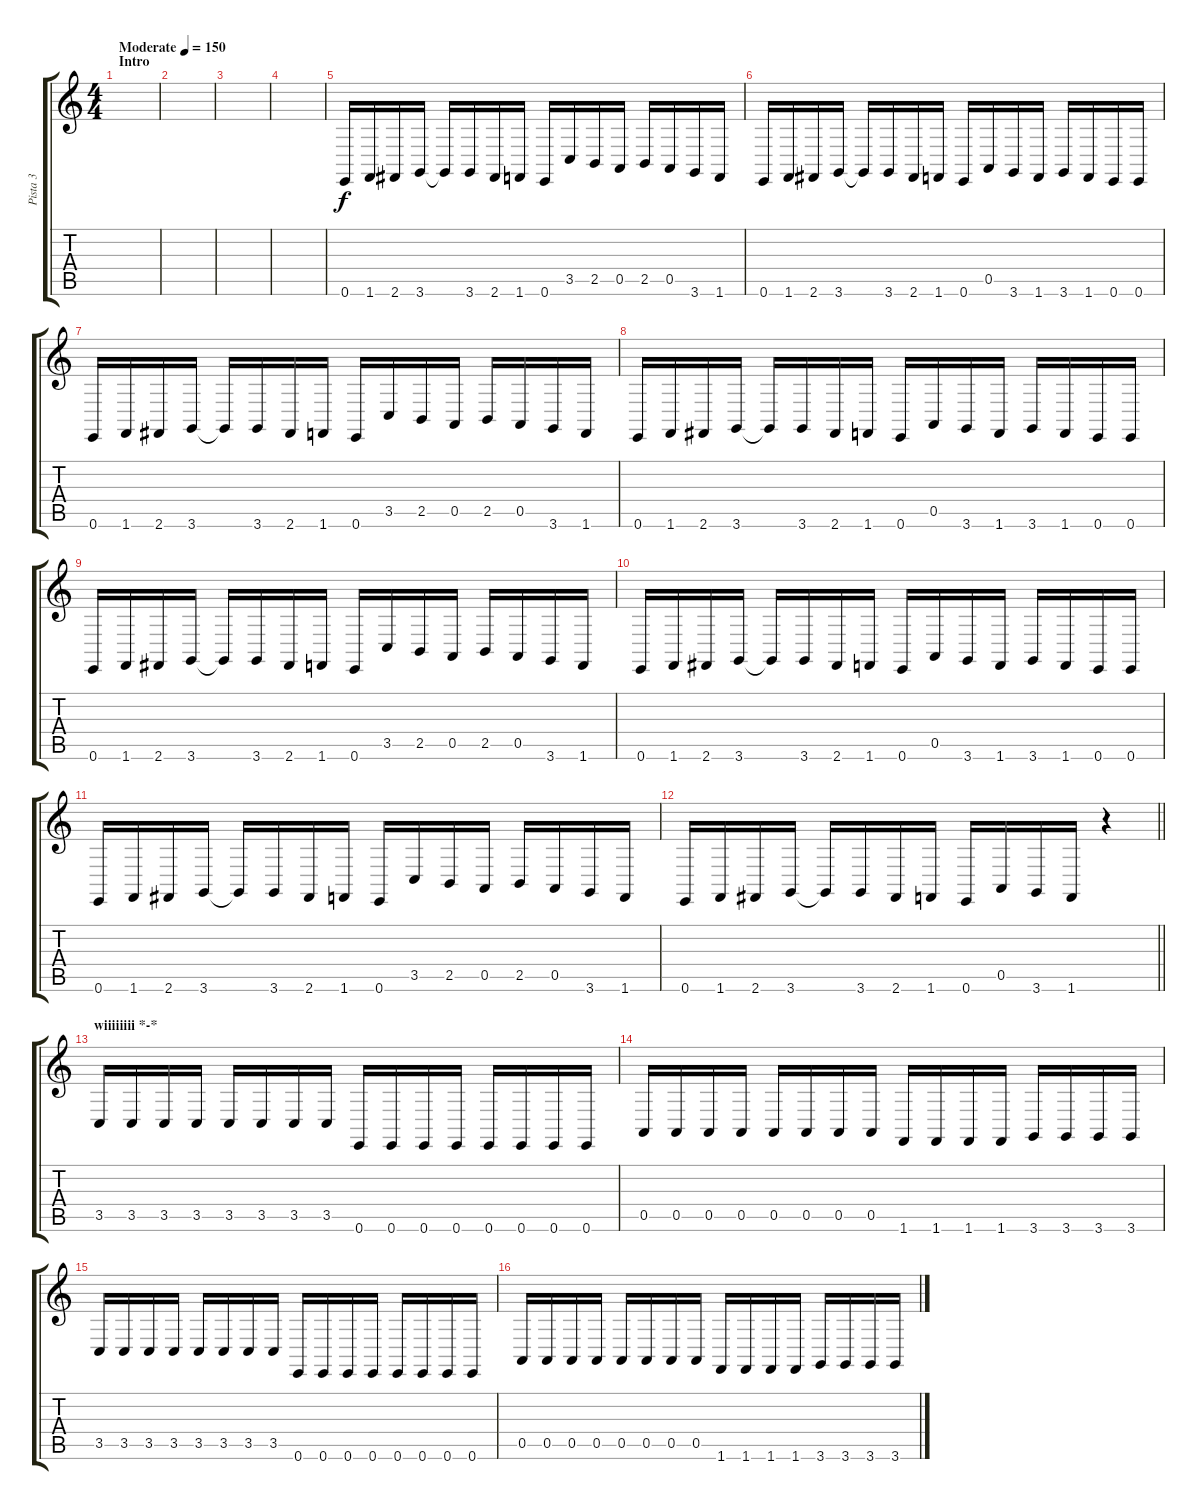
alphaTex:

\track ("Pista 3" "Pista 3") {instrument lead2sawtooth}
\staff {score tabs}
\tuning (E4 B3 G3 D3 A2 E2) {hide}
\ts (4 4)
\section ("" "Intro")
\tempo (150 "Moderate")
\clef g2
\ks c
|
|
|
|
0.6.16 1.6.16 2.6.16 3.6.16 3.6{t}.16 3.6.16 2.6.16 1.6.16 0.6.16 3.5.16 2.5.16 0.5.16 2.5.16 0.5.16 3.6.16 1.6.16 |
0.6.16 1.6.16 2.6.16 3.6.16 3.6{t}.16 3.6.16 2.6.16 1.6.16 0.6.16 0.5.16 3.6.16 1.6.16 3.6.16 1.6.16 0.6.16 0.6.16 |
0.6.16 1.6.16 2.6.16 3.6.16 3.6{t}.16 3.6.16 2.6.16 1.6.16 0.6.16 3.5.16 2.5.16 0.5.16 2.5.16 0.5.16 3.6.16 1.6.16 |
0.6.16 1.6.16 2.6.16 3.6.16 3.6{t}.16 3.6.16 2.6.16 1.6.16 0.6.16 0.5.16 3.6.16 1.6.16 3.6.16 1.6.16 0.6.16 0.6.16 |
0.6.16 1.6.16 2.6.16 3.6.16 3.6{t}.16 3.6.16 2.6.16 1.6.16 0.6.16 3.5.16 2.5.16 0.5.16 2.5.16 0.5.16 3.6.16 1.6.16 |
0.6.16 1.6.16 2.6.16 3.6.16 3.6{t}.16 3.6.16 2.6.16 1.6.16 0.6.16 0.5.16 3.6.16 1.6.16 3.6.16 1.6.16 0.6.16 0.6.16 |
0.6.16 1.6.16 2.6.16 3.6.16 3.6{t}.16 3.6.16 2.6.16 1.6.16 0.6.16 3.5.16 2.5.16 0.5.16 2.5.16 0.5.16 3.6.16 1.6.16 |
\barLineRight lightlight
0.6.16 1.6.16 2.6.16 3.6.16 3.6{t}.16 3.6.16 2.6.16 1.6.16 0.6.16 0.5.16 3.6.16 1.6.16 r.4 |
\section ("" "wiiiiiiii *-*")
3.5.16 3.5.16 3.5.16 3.5.16 3.5.16 3.5.16 3.5.16 3.5.16 0.6.16 0.6.16 0.6.16 0.6.16 0.6.16 0.6.16 0.6.16 0.6.16 |
0.5.16 0.5.16 0.5.16 0.5.16 0.5.16 0.5.16 0.5.16 0.5.16 1.6.16 1.6.16 1.6.16 1.6.16 3.6.16 3.6.16 3.6.16 3.6.16 |
3.5.16 3.5.16 3.5.16 3.5.16 3.5.16 3.5.16 3.5.16 3.5.16 0.6.16 0.6.16 0.6.16 0.6.16 0.6.16 0.6.16 0.6.16 0.6.16 |
0.5.16 0.5.16 0.5.16 0.5.16 0.5.16 0.5.16 0.5.16 0.5.16 1.6.16 1.6.16 1.6.16 1.6.16 3.6.16 3.6.16 3.6.16 3.6.16
